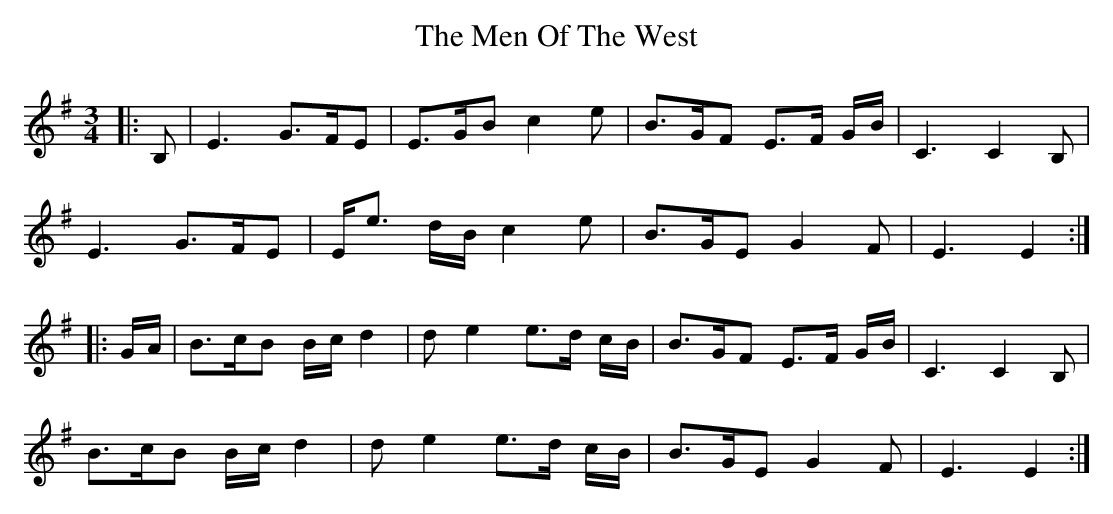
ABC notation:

X:1
T: The Men Of The West
M: 3/4
L: 1/8
K: Gmaj
|:B,|E3 G>FE|E>GB c2e|B>GF E>F G/B/|C3 C2B,|
E3 G>FE|E<e d/B/ c2e|B>GE G2F|E3 E2:|
|:G/A/|B>cB B/c/ d2|de2 e>d c/B/|B>GF E>F G/B/|C3 C2B,|
B>cB B/c/ d2|de2 e>d c/B/|B>GE G2F|E3 E2:|
